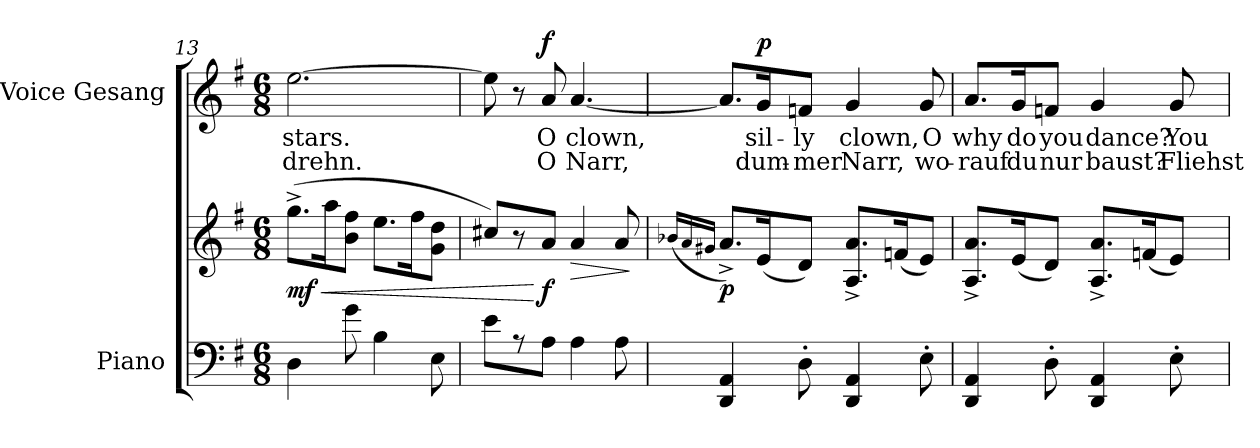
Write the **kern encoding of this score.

**kern	**kern	**dynam	**kern	**text	**text	**dynam
*part2	*part2	*part2	*part1	*part1	*part1	*part1
*staff3	*staff2	*staff2/3	*staff1	*staff1	*staff1	*staff1
*I"Piano	*	*	*I"Voice Gesang	*	*	*
*I'Pno	*	*	*	*	*	*
!!LO:PB:g=z
*clefF4	*clefG2	*	*clefG2	*	*	*
*k[f#]	*k[f#]	*	*k[f#]	*	*	*
*M6/8	*M6/8	*	*M6/8	*	*	*
=13	=13	=13	=13	=13	=13	=13
!	!	!LO:HP:b	!	!LO:LY:b	!LO:LY:b	!
!	!	!LO:DY:n=1:b	!	!	!	!
4D\	(>8.gg^\L	< mf	[2.ee\	stars.	drehn.	.
.	16aa\K	.	.	.	.	.
8g\	8b\ 8ff#\J	.	.	.	.	.
4B\	8.ee\L	.	.	.	.	.
.	16ff#\K	.	.	.	.	.
8E\	8g\ 8dd\J	.	.	.	.	.
=14	=14	=14	=14	=14	=14	=14
8e\L	8cc#X/L)	.	8ee\]	.	.	.
8rA	8r	.	8r	.	.	.
!	!	!LO:DY:n=1:b	!	!LO:LY:b	!LO:LY:b	!LO:DY:a
8A\J	8a/J	[ f	8a/	O	O	f
!	!	!LO:HP:b	!	!LO:LY:b	!LO:LY:b	!
4A\	4a/	>	[4.a/	clown,	Narr,	.
8A\	8a/	.	.	.	.	.
.	.	]	.	.	.	.
=15	=15	=15	=15	=15	=15	=15
.	(<16qb-X/LL	.	.	.	.	.
.	16qa/	.	.	.	.	.
.	16qg#X/JJ	.	.	.	.	.
!	!	!LO:DY:b	!	!	!	!
4DD/ 4AA/	8.a^/L)	p	8.a/L]	.	.	.
!	!	!	!	!LO:LY:b	!LO:LY:b	!LO:DY:a
.	(<16e/K	.	16g/K	sil-	dum-	p
!	!	!	!	!LO:LY:b	!LO:LY:b	!
8D'\	8d/J)	.	8fn/J	-ly	-mer	.
!	!	!	!	!LO:LY:b	!LO:LY:b	!
4DD/ 4AA/	8.A/^ 8.a/^L	.	4g/	clown,	Narr,	.
.	(<16fn/K	.	.	.	.	.
!	!	!	!	!LO:LY:b	!LO:LY:b	!
8E'\	8e/J)	.	8g/	O	wo-	.
!!LO:LB:g=z
=16	=16	=16	=16	=16	=16	=16
!	!	!	!	!LO:LY:b	!LO:LY:b	!
4DD/ 4AA/	8.A/^ 8.a/^L	.	8.a/L	why	-rauf	.
!	!	!	!	!LO:LY:b	!LO:LY:b	!
.	(<16e/K	.	16g/K	do	du	.
!	!	!	!	!LO:LY:b	!LO:LY:b	!
8D'\	8d/J)	.	8fn/J	you	nur	.
!	!	!	!	!LO:LY:b	!LO:LY:b	!
4DD/ 4AA/	8.A/^ 8.a/^L	.	4g/	dance?	baust?	.
.	(<16fn/K	.	.	.	.	.
!	!	!	!	!LO:LY:b	!LO:LY:b	!
8E'\	8e/J)	.	8g/	You	Fliehst	.
=	=	=	=	=	=	=
*-	*-	*-	*-	*-	*-	*-
